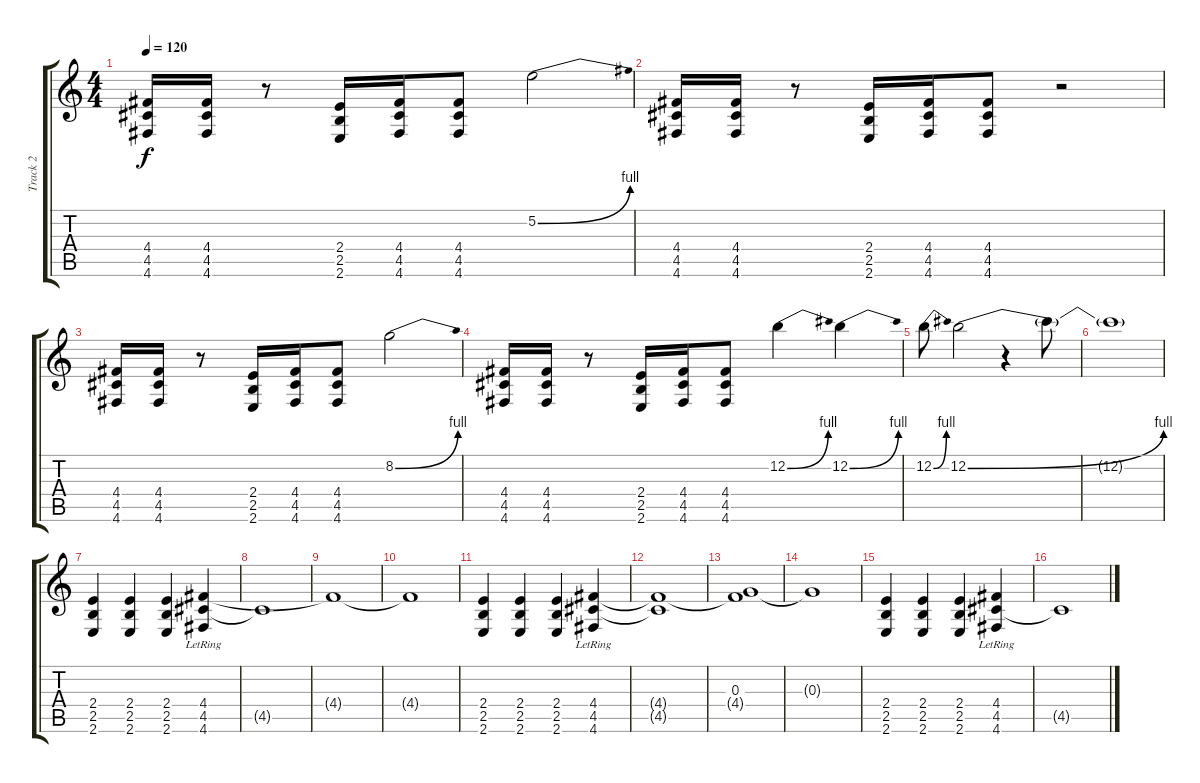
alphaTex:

\track ("Track 2" "Track 2") {instrument distortionguitar}
\staff {score tabs}
\tuning (E4 B3 G3 D3 A2 D2) {hide}
\ts (4 4)
\tempo 120
\clef g2
\ks c
(4.4 4.5 4.6).16{dy f} (4.4 4.5 4.6).16 r.8 (2.4 2.5 2.6).16 (4.4 4.5 4.6).16 (4.4 4.5 4.6).8 5.2{be (bend 0 0 60 4)}.2 |
(4.4 4.5 4.6).16 (4.4 4.5 4.6).16 r.8 (2.4 2.5 2.6).16 (4.4 4.5 4.6).16 (4.4 4.5 4.6).8 r.2 |
(4.4 4.5 4.6).16 (4.4 4.5 4.6).16 r.8 (2.4 2.5 2.6).16 (4.4 4.5 4.6).16 (4.4 4.5 4.6).8 8.2{be (bend 0 0 60 4)}.2 |
(4.4 4.5 4.6).16 (4.4 4.5 4.6).16 r.8 (2.4 2.5 2.6).16 (4.4 4.5 4.6).16 (4.4 4.5 4.6).8 12.2{be (bend 0 0 60 4)}.4 12.2{be (bend 0 0 60 4)}.4 |
12.2{be (bend 0 0 60 4)}.8 12.2{be (bend 0 0 60 4)}.2 r.4 12.2{t}.8 |
12.2{t}.1 |
(2.4 2.5 2.6).4 (2.4 2.5 2.6).4 (2.4 2.5 2.6).4 (4.4 4.5{lr} 4.6).4 |
4.5{t}.1 |
4.4{t}.1 |
4.4{t}.1 |
(2.4 2.5 2.6).4 (2.4 2.5 2.6).4 (2.4 2.5 2.6).4 (4.4{lr} 4.5 4.6).4 |
(4.4{t} 4.5{t}).1 |
(0.3 4.4{t}).1 |
0.3{t}.1 |
(2.4 2.5 2.6).4 (2.4 2.5 2.6).4 (2.4 2.5 2.6).4 (4.4 4.5{lr} 4.6).4 |
4.5{t}.1
